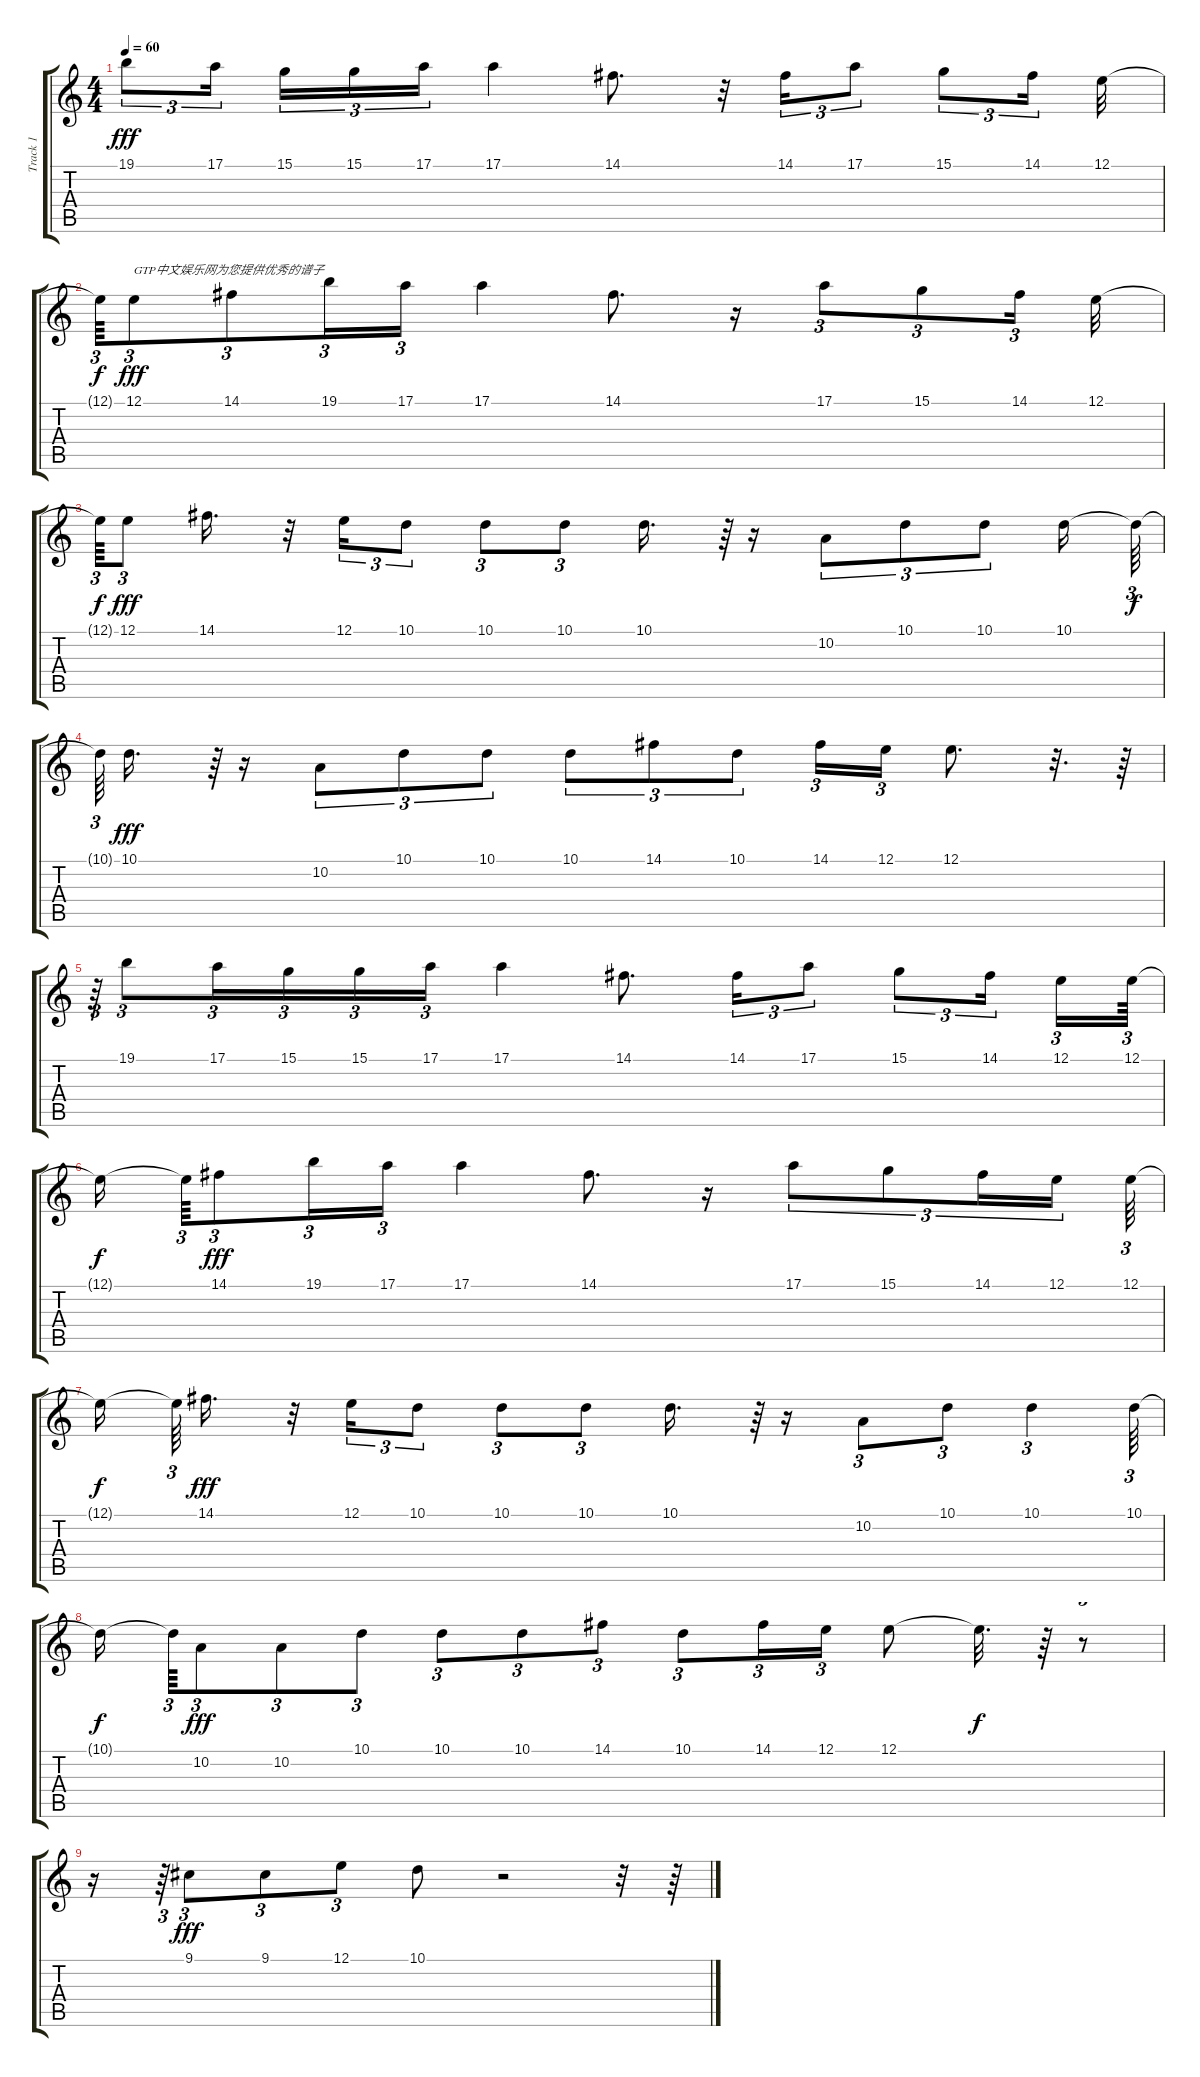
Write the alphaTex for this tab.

\track ("Track 1" "Track 1") {instrument fx7echoes}
\staff {score tabs}
\tuning (E4 B3 G3 D3 A2 E2) {hide}
\ts (4 4)
\tempo 60
\clef g2
\ks c
19.1.8{tu (3 2) dy fff instrument fx7echoes} 17.1.16{tu (3 2)} 15.1.16{tu (3 2)} 15.1.16{tu (3 2)} 17.1.16{tu (3 2)} 17.1.4 14.1.8{d} r.32 14.1.16{tu (3 2)} 17.1.8{tu (3 2)} 15.1.8{tu (3 2)} 14.1.16{tu (3 2)} 12.1.32 |
12.1{t}.64{tu (3 2) dy f} 12.1.8{tu (3 2) txt "GTP中文娱乐网为您提供优秀的谱子" dy fff} 14.1.8{tu (3 2)} 19.1.16{tu (3 2)} 17.1.16{tu (3 2)} 17.1.4 14.1.8{d} r.16 17.1.8{tu (3 2)} 15.1.8{tu (3 2)} 14.1.16{tu (3 2)} 12.1.32 |
12.1{t}.64{tu (3 2) dy f} 12.1.8{tu (3 2) dy fff} 14.1.16{d} r.32 12.1.16{tu (3 2)} 10.1.8{tu (3 2)} 10.1.8{tu (3 2)} 10.1.8{tu (3 2)} 10.1.16{d} r.64{tu (3 2)} r.16 10.2.8{tu (3 2)} 10.1.8{tu (3 2)} 10.1.8{tu (3 2)} 10.1.16 10.1{t}.64{tu (3 2) dy f} |
10.1{t}.64{tu (3 2)} 10.1.16{d dy fff} r.64{tu (3 2)} r.16 10.2.8{tu (3 2)} 10.1.8{tu (3 2)} 10.1.8{tu (3 2)} 10.1.8{tu (3 2)} 14.1.8{tu (3 2)} 10.1.8{tu (3 2)} 14.1.16{tu (3 2)} 12.1.16{tu (3 2)} 12.1.8{d} r.32{d} r.64 |
r.64{tu (3 2)} 19.1.8{tu (3 2)} 17.1.16{tu (3 2)} 15.1.16{tu (3 2)} 15.1.16{tu (3 2)} 17.1.16{tu (3 2)} 17.1.4 14.1.8{d} 14.1.16{tu (3 2)} 17.1.8{tu (3 2)} 15.1.8{tu (3 2)} 14.1.16{tu (3 2)} 12.1.16{tu (3 2)} 12.1.64{tu (3 2)} |
12.1{t}.16{dy f} 12.1{t}.64{tu (3 2)} 14.1.8{tu (3 2) dy fff} 19.1.16{tu (3 2)} 17.1.16{tu (3 2)} 17.1.4 14.1.8{d} r.16 17.1.8{tu (3 2)} 15.1.8{tu (3 2)} 14.1.16{tu (3 2)} 12.1.16{tu (3 2)} 12.1.64{tu (3 2)} |
12.1{t}.16{dy f} 12.1{t}.64{tu (3 2)} 14.1.16{d dy fff} r.32 12.1.16{tu (3 2)} 10.1.8{tu (3 2)} 10.1.8{tu (3 2)} 10.1.8{tu (3 2)} 10.1.16{d} r.64{tu (3 2)} r.16 10.2.8{tu (3 2)} 10.1.8{tu (3 2)} 10.1.4{tu (3 2)} 10.1.64{tu (3 2)} |
10.1{t}.16{dy f} 10.1{t}.64{tu (3 2)} 10.2.8{tu (3 2) dy fff} 10.2.8{tu (3 2)} 10.1.8{tu (3 2)} 10.1.8{tu (3 2)} 10.1.8{tu (3 2)} 14.1.8{tu (3 2)} 10.1.8{tu (3 2)} 14.1.16{tu (3 2)} 12.1.16{tu (3 2)} 12.1.8 12.1{t}.32{d dy f} r.64 r.8{tu (3 2)} |
r.16 r.64{tu (3 2)} 9.1.8{tu (3 2) dy fff} 9.1.8{tu (3 2)} 12.1.8{tu (3 2)} 10.1.8 r.2 r.32 r.64
